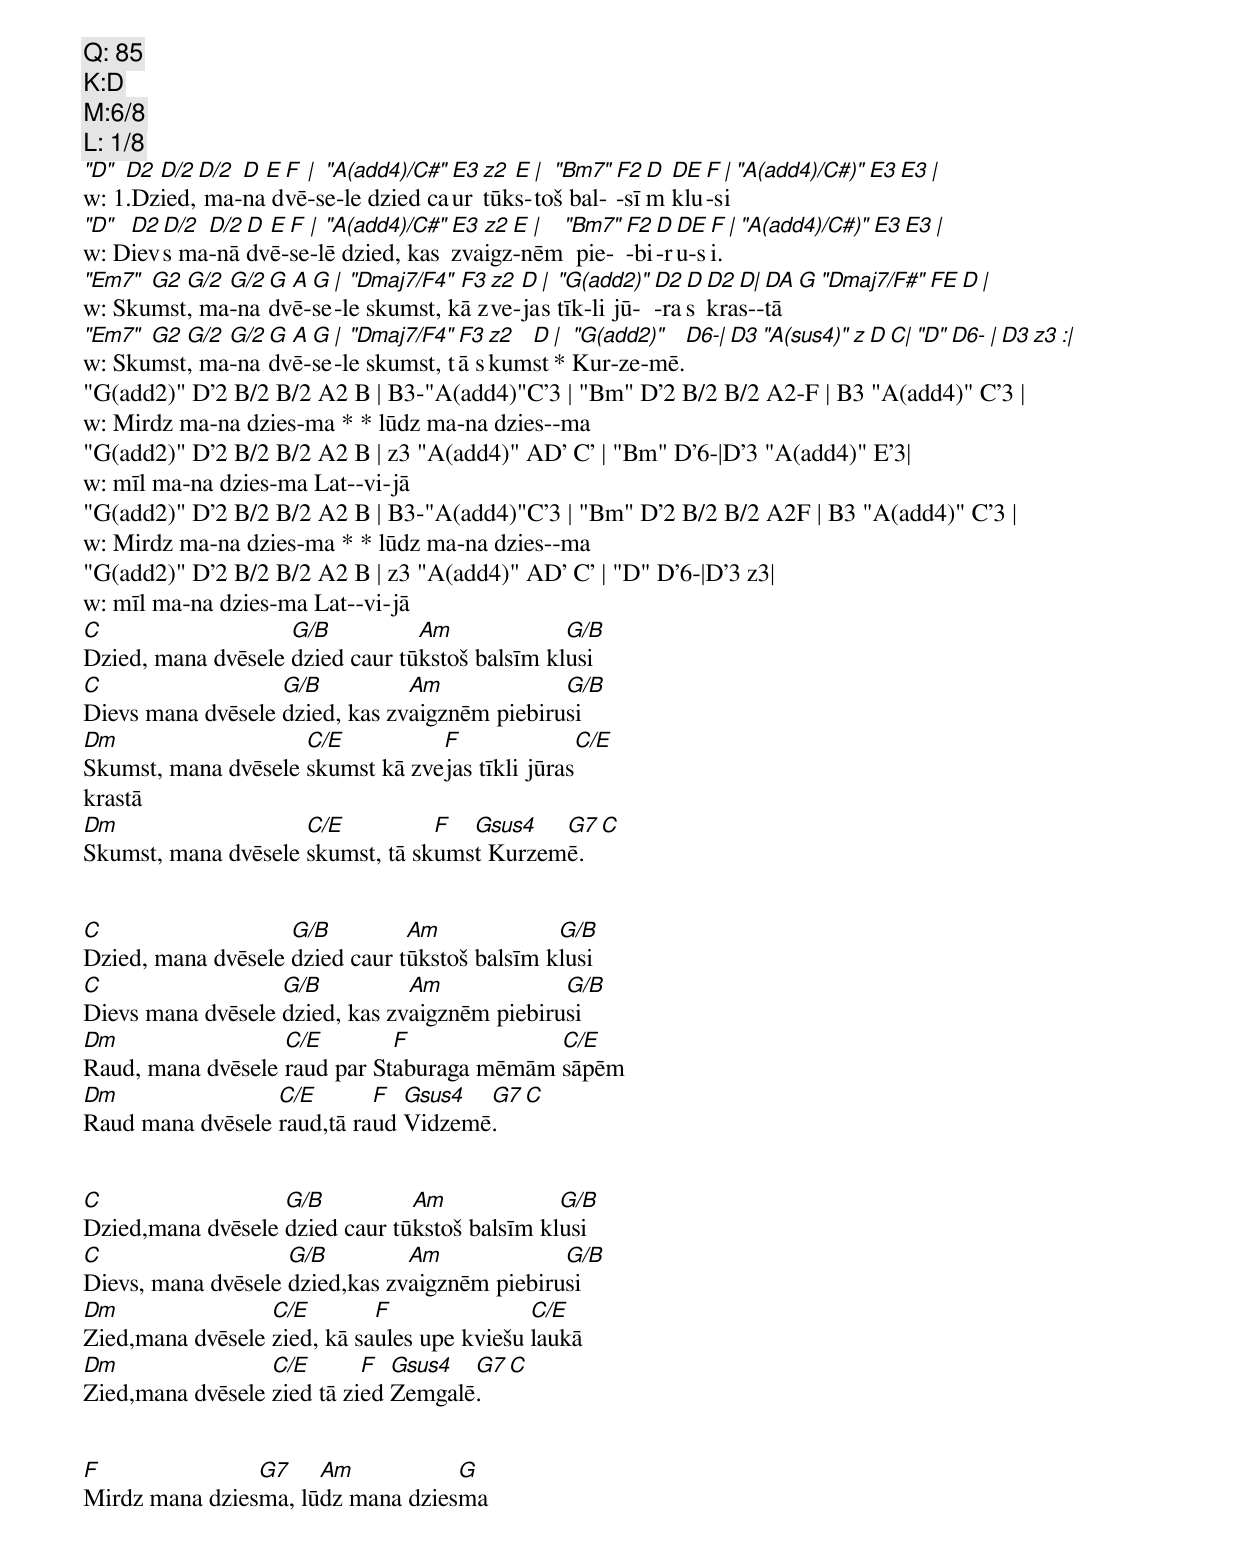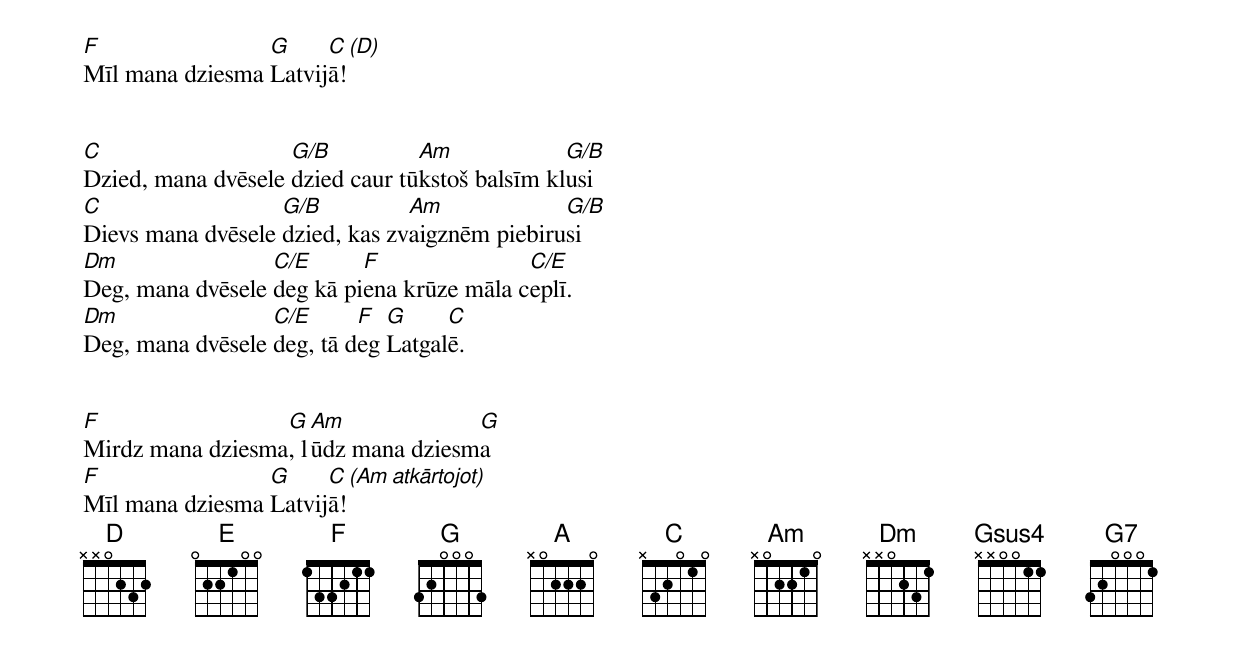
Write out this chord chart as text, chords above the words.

{{< abcjs song>}}
Q: 85
K:D
M:6/8
L: 1/8
"D" D2 D/2 D/2 D E F | "A(add4)/C#" E3 z2 E | "Bm7" F2 D DE F | "A(add4)/C#)" E3 E3 |
w: 1.Dzied, ma-na dvē-se-le dzied caur tūks-toš bal--sīm klu-si
"D" D2 D/2 D/2 D E F | "A(add4)/C#" E3 z2 E | "Bm7" F2 D DE F | "A(add4)/C#)" E3 E3 |
w: Dievs ma-nā dvē-se-lē dzied, kas zvaigz-nēm  pie--bi-ru-si.
"Em7" G2 G/2 G/2 G A G | "Dmaj7/F4" F3 z2 D | "G(add2)" D2 D D2 D| DA G "Dmaj7/F#" FE D |
w: Skumst, ma-na dvē-se-le skumst, kā zve-jas tīk-li jū--ras kras--tā
"Em7" G2 G/2 G/2 G A G | "Dmaj7/F4" F3 z2 D | "G(add2)" D6-| D3 "A(sus4)" z D C| "D" D6- | D3 z3 :|
w: Skumst, ma-na dvē-se-le skumst, tā skumst* Kur-ze-mē.
"G(add2)" D'2 B/2 B/2 A2 B | B3-"A(add4)"C'3 | "Bm" D'2 B/2 B/2 A2-F | B3 "A(add4)" C'3 |
w: Mirdz ma-na dzies-ma * * lūdz ma-na dzies--ma
"G(add2)" D'2 B/2 B/2 A2 B | z3 "A(add4)" AD' C' | "Bm" D'6-|D'3 "A(add4)" E'3|
w: mīl ma-na dzies-ma Lat--vi-jā
"G(add2)" D'2 B/2 B/2 A2 B | B3-"A(add4)"C'3 | "Bm" D'2 B/2 B/2 A2F | B3 "A(add4)" C'3 |
w: Mirdz ma-na dzies-ma * * lūdz ma-na dzies--ma
"G(add2)" D'2 B/2 B/2 A2 B | z3 "A(add4)" AD' C' | "D" D'6-|D'3 z3|
w: mīl ma-na dzies-ma Lat--vi-jā
{{< /abcjs >}}
C                   G/B          Am             G/B
Dzied, mana dvēsele dzied caur tūkstoš balsīm klusi
C                  G/B          Am             G/B
Dievs mana dvēsele dzied, kas zvaigznēm piebirusi
Dm                   C/E          F               C/E
Skumst, mana dvēsele skumst kā zvejas tīkli jūras
krastā
Dm                   C/E          F  Gsus4   G7     C
Skumst, mana dvēsele skumst, tā skumst Kurzemē.


C                   G/B         Am             G/B
Dzied, mana dvēsele dzied caur tūkstoš balsīm klusi
C                  G/B          Am             G/B
Dievs mana dvēsele dzied, kas zvaigznēm piebirusi
Dm                 C/E        F             C/E
Raud, mana dvēsele raud par Staburaga mēmām sāpēm
Dm                C/E       F  Gsus4  G7     C
Raud mana dvēsele raud,tā raud Vidzemē.


C                  G/B          Am             G/B
Dzied,mana dvēsele dzied caur tūkstoš balsīm klusi
C                   G/B         Am             G/B
Dievs, mana dvēsele dzied,kas zvaigznēm piebirusi
Dm                C/E        F               C/E
Zied,mana dvēsele zied, kā saules upe kviešu laukā
Dm                C/E       F  Gsus4  G7     C
Zied,mana dvēsele zied tā zied Zemgalē.


F               G7    Am           G
Mirdz mana dziesma, lūdz mana dziesma
F                G     C (D)
Mīl mana dziesma Latvijā!


C                   G/B          Am             G/B
Dzied, mana dvēsele dzied caur tūkstoš balsīm klusi
C                  G/B          Am             G/B
Dievs mana dvēsele dzied, kas zvaigznēm piebirusi
Dm                C/E      F               C/E
Deg, mana dvēsele deg kā piena krūze māla ceplī.
Dm                C/E      F  G     C
Deg, mana dvēsele deg, tā deg Latgalē.


F                 G  Am             G
Mirdz mana dziesma, lūdz mana dziesma
F                G     C (Am atkārtojot)
Mīl mana dziesma Latvijā!
